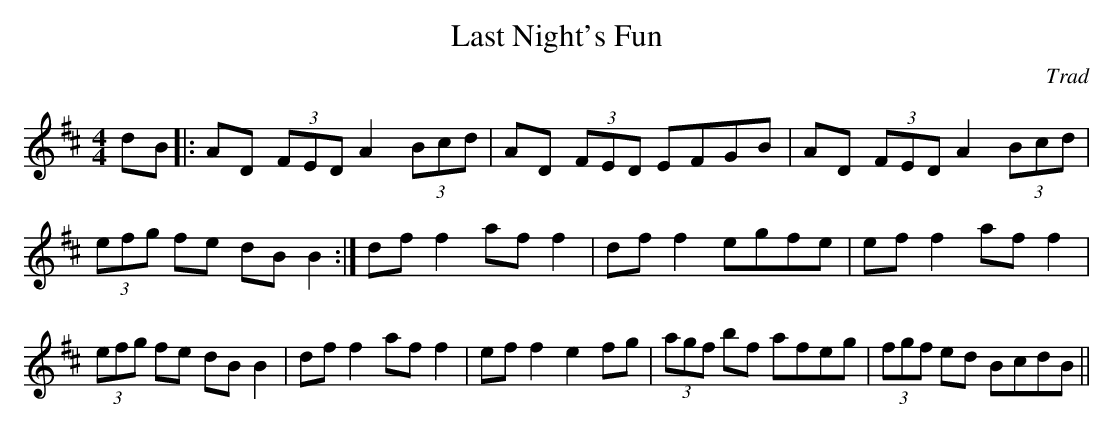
X:1
T:Last Night's Fun
C:Trad
M:4/4
K:D
dB |: AD (3FED A2 (3Bcd | AD (3FED EFGB | AD (3FED A2 (3Bcd |\
(3efg fe dB B2:|\
dff2 aff2 | dff2 egfe | eff2 aff2 | (3efg fe dB B2 |\
dff2 aff2 | eff2 e2 fg | (3agf bf afeg | (3fgf ed BcdB ||
